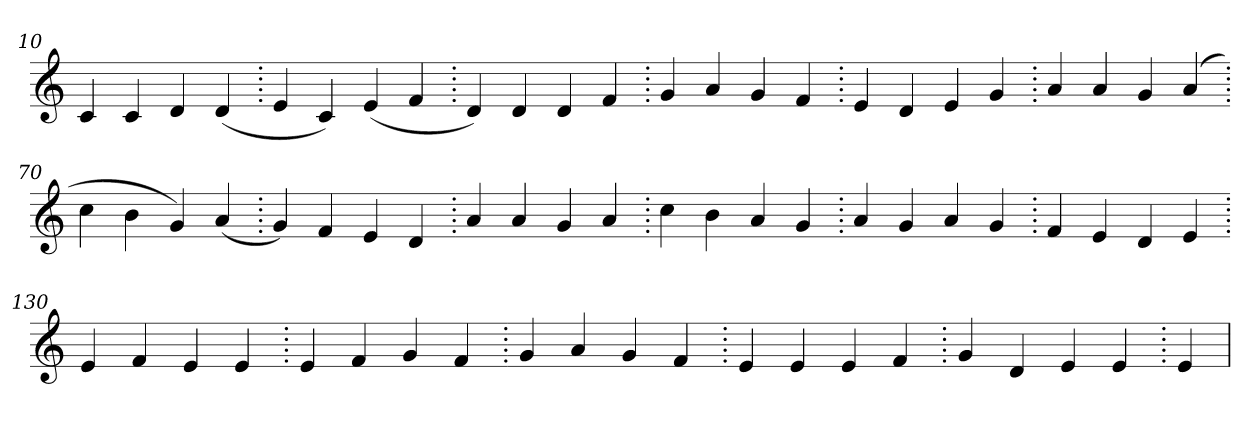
**kern
*part1
*staff1
*clefG2
=10.
4c
4c
4d
(>4d
=20.
4e
4c)
(>4e
4f
=30.
4d)
4d
4d
4f
=40.
4g
4a
4g
4f
=50.
4e
4d
4e
4g
=60.
4a
4a
4g
(>4a
=70.
4cc
4b
4g)
(>4a
=80.
4g)
4f
4e
4d
=90.
4a
4a
4g
4a
=100.
4cc
4b
4a
4g
=110.
4a
4g
4a
4g
=120.
4f
4e
4d
4e
=130.
4e
4f
4e
4e
=140.
4e
4f
4g
4f
=150.
4g
4a
4g
4f
=160.
4e
4e
4e
4f
=170.
4g
4d
4e
4e
=180.
4e
=
*-
